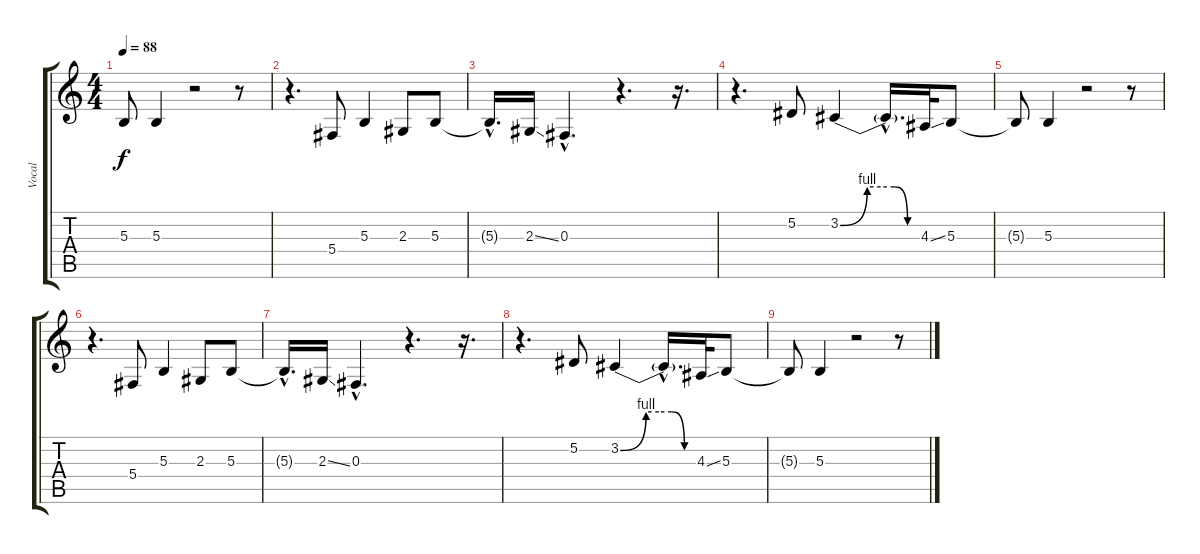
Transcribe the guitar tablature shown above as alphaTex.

\track ("Vocal" "Vocal") {instrument stringensemble1}
\staff {score tabs}
\tuning (Eb4 Bb3 Gb3 Db3 Ab2 Eb2) {hide}
\ts (4 4)
\tempo 88
\clef g2
\ks c
5.3{t}.8{dy f} 5.3.4 r.2 r.8 |
r.4{d} 5.4.8 5.3.4 2.3.8 5.3.8 |
\section ("" "")
5.3{hac t}.16{d volume 10} 2.3{ss}.16 0.3{hac}.4{d} r.4{d} r.16{d} |
r.4{d volume 8} 5.2.8 3.2{be (custom 0 0 20 4 30 4 40 4 50 0 60 0)}.4 3.2{hac t}.16{d} 4.3{ss}.32 5.3.8 |
5.3{t}.8{volume 6} 5.3.4 r.2 r.8 |
r.4{d volume 4} 5.4.8 5.3.4 2.3.8 5.3.8 |
5.3{hac t}.16{d} 2.3{ss}.16 0.3{hac}.4{d} r.4{d} r.16{d} |
r.4{d volume 1} 5.2.8 3.2{be (custom 0 0 20 4 30 4 40 4 50 0 60 0)}.4 3.2{hac t}.16{d} 4.3{ss}.32 5.3.8 |
5.3{t}.8 5.3.4 r.2 r.8
